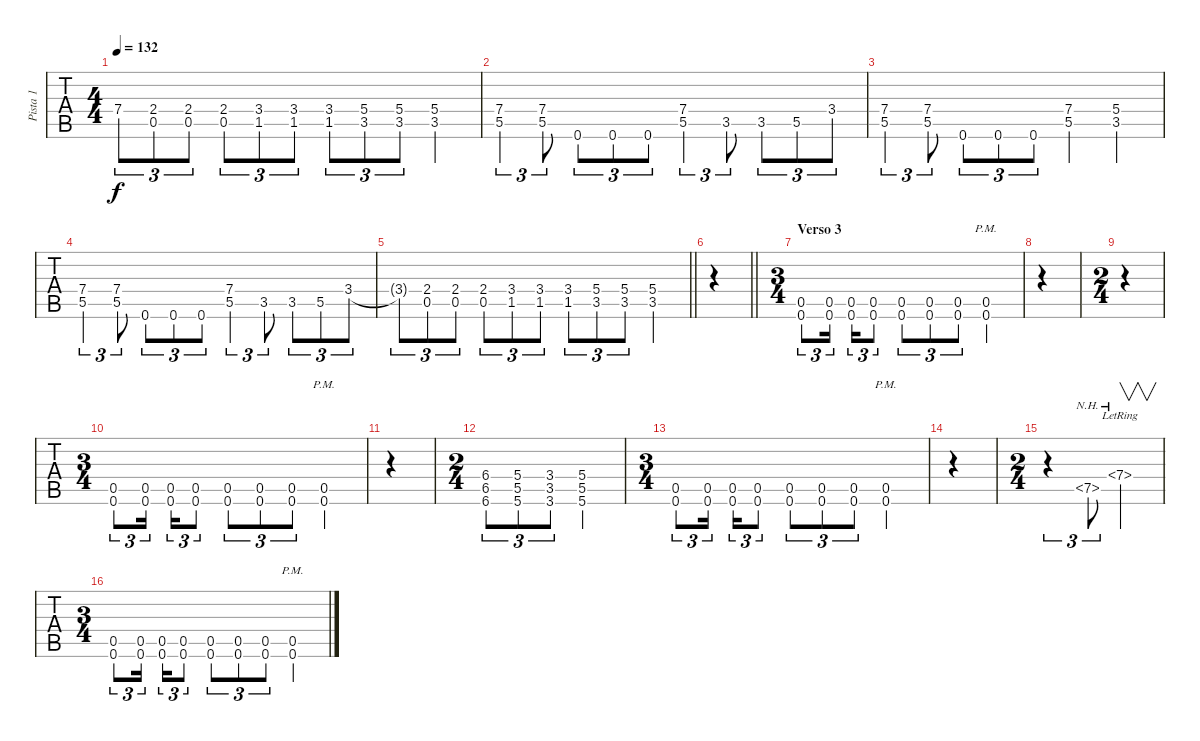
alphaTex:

\track ("Pista 1" "Pista 1") {instrument distortionguitar}
\staff {tabs}
\tuning (D4 A3 F3 C3 G2 C2) {hide}
\ts (4 4)
\tempo 132
\clef g2
\ks c
7.4{t}.8{tu (3 2) dy f} (2.4 0.5).8{tu (3 2)} (2.4 0.5).8{tu (3 2)} (2.4 0.5).8{tu (3 2)} (3.4 1.5).8{tu (3 2)} (3.4 1.5).8{tu (3 2)} (3.4 1.5).8{tu (3 2)} (5.4 3.5).8{tu (3 2)} (5.4 3.5).8{tu (3 2)} (5.4 3.5).4 |
(7.4 5.5).4{tu (3 2)} (7.4 5.5).8{tu (3 2)} 0.6.8{tu (3 2)} 0.6.8{tu (3 2)} 0.6.8{tu (3 2)} (7.4 5.5).4{tu (3 2)} 3.5.8{tu (3 2)} 3.5.8{tu (3 2)} 5.5.8{tu (3 2)} 3.4.8{tu (3 2)} |
(7.4 5.5).4{tu (3 2)} (7.4 5.5).8{tu (3 2)} 0.6.8{tu (3 2)} 0.6.8{tu (3 2)} 0.6.8{tu (3 2)} (7.4 5.5).4 (5.4 3.5).4 |
(7.4 5.5).4{tu (3 2)} (7.4 5.5).8{tu (3 2)} 0.6.8{tu (3 2)} 0.6.8{tu (3 2)} 0.6.8{tu (3 2)} (7.4 5.5).4{tu (3 2)} 3.5.8{tu (3 2)} 3.5.8{tu (3 2)} 5.5.8{tu (3 2)} 3.4.8{tu (3 2)} |
\barLineRight lightlight
3.4{t}.8{tu (3 2)} (2.4 0.5).8{tu (3 2)} (2.4 0.5).8{tu (3 2)} (2.4 0.5).8{tu (3 2)} (3.4 1.5).8{tu (3 2)} (3.4 1.5).8{tu (3 2)} (3.4 1.5).8{tu (3 2)} (5.4 3.5).8{tu (3 2)} (5.4 3.5).8{tu (3 2)} (5.4 3.5).4 |
\barLineRight lightlight
|
\ts (3 4)
\section ("" "Verso 3")
(0.5 0.6).8{tu (3 2)} (0.5 0.6).16{tu (3 2) beam splitsecondary} (0.5 0.6).16{tu (3 2)} (0.5 0.6).8{tu (3 2)} (0.5 0.6).8{tu (3 2)} (0.5 0.6).8{tu (3 2)} (0.5 0.6).8{tu (3 2)} (0.5{pm} 0.6{pm}).4 |
|
\ts (2 4)
|
\ts (3 4)
(0.5 0.6).8{tu (3 2)} (0.5 0.6).16{tu (3 2) beam splitsecondary} (0.5 0.6).16{tu (3 2)} (0.5 0.6).8{tu (3 2)} (0.5 0.6).8{tu (3 2)} (0.5 0.6).8{tu (3 2)} (0.5 0.6).8{tu (3 2)} (0.5{pm} 0.6{pm}).4 |
|
\ts (2 4)
(6.4 6.5 6.6).8{tu (3 2)} (5.4 5.5 5.6).8{tu (3 2)} (3.4 3.5 3.6).8{tu (3 2)} (5.4 5.5 5.6).4 |
\ts (3 4)
(0.5 0.6).8{tu (3 2)} (0.5 0.6).16{tu (3 2) beam splitsecondary} (0.5 0.6).16{tu (3 2)} (0.5 0.6).8{tu (3 2)} (0.5 0.6).8{tu (3 2)} (0.5 0.6).8{tu (3 2)} (0.5 0.6).8{tu (3 2)} (0.5{pm} 0.6{pm}).4 |
|
\ts (2 4)
r.4{tu (3 2)} 7.5{nh}.8{tu (3 2)} 7.4{nh lr}.4{v} |
\ts (3 4)
(0.5 0.6).8{tu (3 2)} (0.5 0.6).16{tu (3 2) beam splitsecondary} (0.5 0.6).16{tu (3 2)} (0.5 0.6).8{tu (3 2)} (0.5 0.6).8{tu (3 2)} (0.5 0.6).8{tu (3 2)} (0.5 0.6).8{tu (3 2)} (0.5{pm} 0.6{pm}).4
